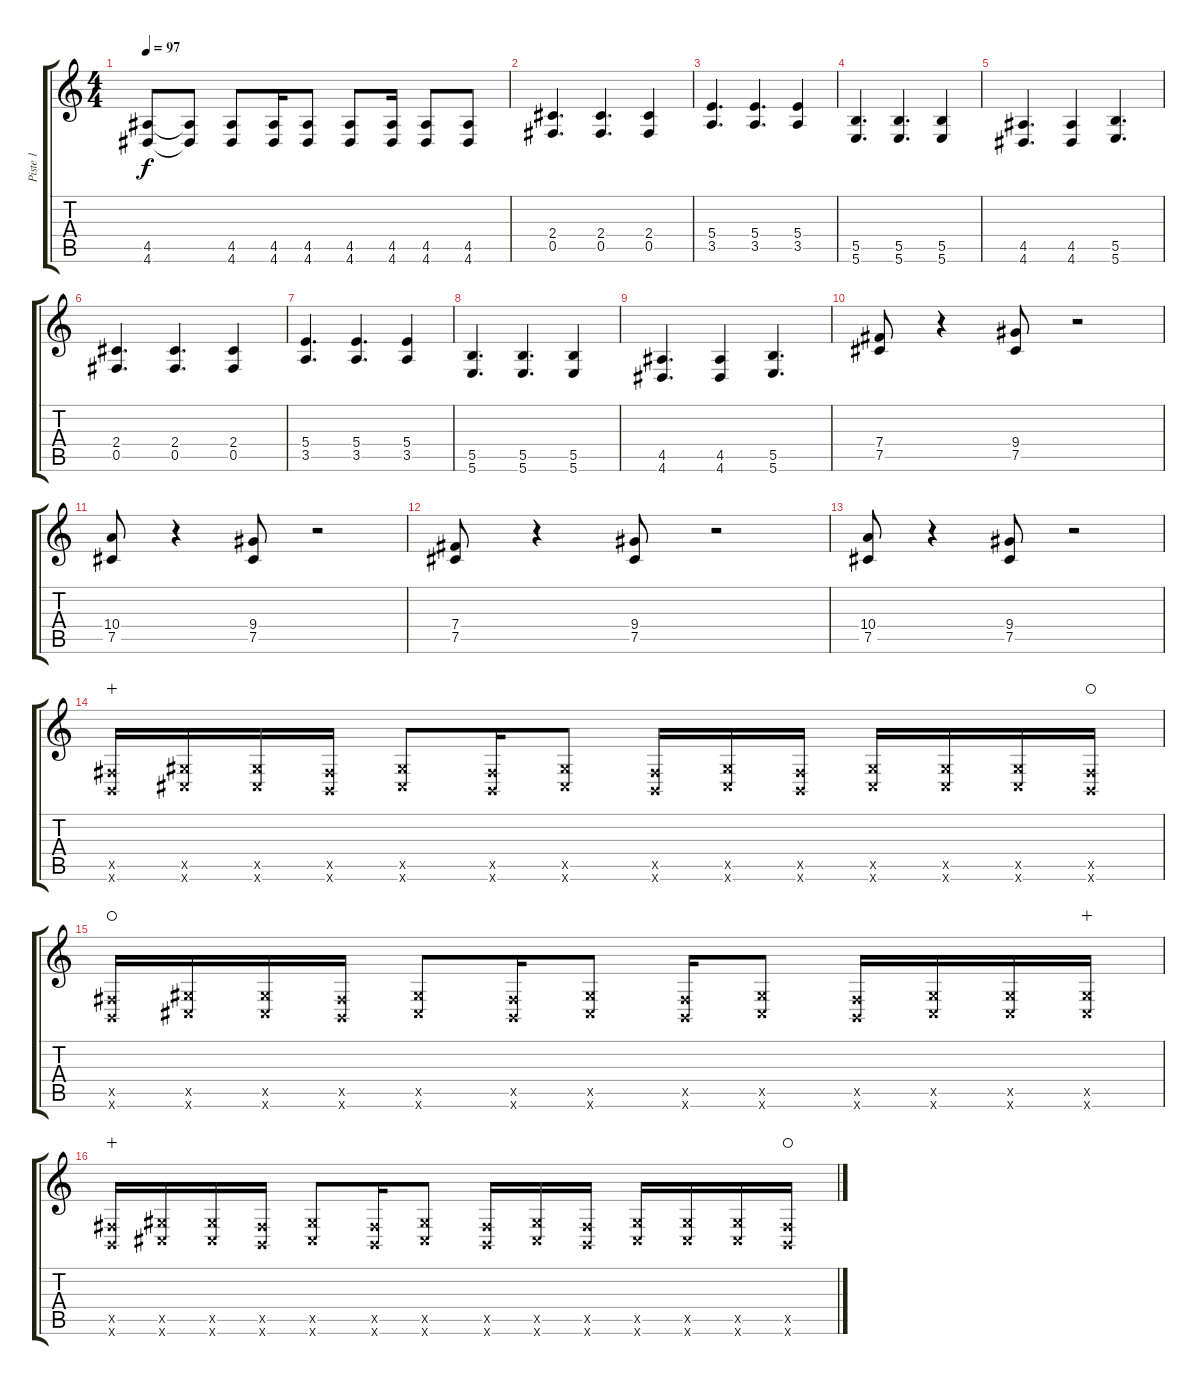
\track ("Piste 1" "Piste 1") {instrument acousticguitarsteel}
\staff {score tabs}
\tuning (Db4 Ab3 E3 B2 Gb2 B1) {hide}
\ts (4 4)
\tempo 97
\clef g2
\ks c
(4.5 4.6).8{dy f} (4.5{t} 4.6{t}).8 (4.5 4.6).8 (4.5 4.6).16 (4.5 4.6).8 (4.5 4.6).8 (4.5 4.6).16 (4.5 4.6).8 (4.5 4.6).8 |
(2.4 0.5).4{d} (2.4 0.5).4{d} (2.4 0.5).4 |
(5.4 3.5).4{d} (5.4 3.5).4{d} (5.4 3.5).4 |
(5.5 5.6).4{d} (5.5 5.6).4{d} (5.5 5.6).4 |
(4.5 4.6).4{d} (4.5 4.6).4 (5.5 5.6).4{d} |
(2.4 0.5).4{d} (2.4 0.5).4{d} (2.4 0.5).4 |
(5.4 3.5).4{d} (5.4 3.5).4{d} (5.4 3.5).4 |
(5.5 5.6).4{d} (5.5 5.6).4{d} (5.5 5.6).4 |
(4.5 4.6).4{d} (4.5 4.6).4 (5.5 5.6).4{d} |
(7.4 7.5).8{instrument acousticguitarsteel} r.4 (9.4 7.5).8 r.2 |
(10.4 7.5).8 r.4 (9.4 7.5).8 r.2 |
(7.4 7.5).8 r.4 (9.4 7.5).8 r.2 |
(10.4 7.5).8 r.4 (9.4 7.5).8 r.2 |
(0.5{x} 0.6{x}).16{instrument overdrivenguitar wahc} (2.5{x} 2.6{x}).16 (2.5{x} 2.6{x}).16 (0.5{x} 0.6{x}).16 (2.5{x} 2.6{x}).8 (0.5{x} 0.6{x}).16 (2.5{x} 2.6{x}).8 (0.5{x} 0.6{x}).16 (2.5{x} 2.6{x}).16 (0.5{x} 0.6{x}).16 (2.5{x} 2.6{x}).16 (2.5{x} 2.6{x}).16 (2.5{x} 2.6{x}).16 (0.5{x} 0.6{x}).16{waho} |
(0.5{x} 0.6{x}).16{waho} (2.5{x} 2.6{x}).16 (2.5{x} 2.6{x}).16 (0.5{x} 0.6{x}).16 (2.5{x} 2.6{x}).8 (0.5{x} 0.6{x}).16 (2.5{x} 2.6{x}).8 (0.5{x} 0.6{x}).16 (2.5{x} 2.6{x}).8 (0.5{x} 0.6{x}).16 (2.5{x} 2.6{x}).16 (2.5{x} 2.6{x}).16 (2.5{x} 2.6{x}).16{wahc} |
(0.5{x} 0.6{x}).16{wahc} (2.5{x} 2.6{x}).16 (2.5{x} 2.6{x}).16 (0.5{x} 0.6{x}).16 (2.5{x} 2.6{x}).8 (0.5{x} 0.6{x}).16 (2.5{x} 2.6{x}).8 (0.5{x} 0.6{x}).16 (2.5{x} 2.6{x}).16 (0.5{x} 0.6{x}).16 (2.5{x} 2.6{x}).16 (2.5{x} 2.6{x}).16 (2.5{x} 2.6{x}).16 (0.5{x} 0.6{x}).16{waho}
